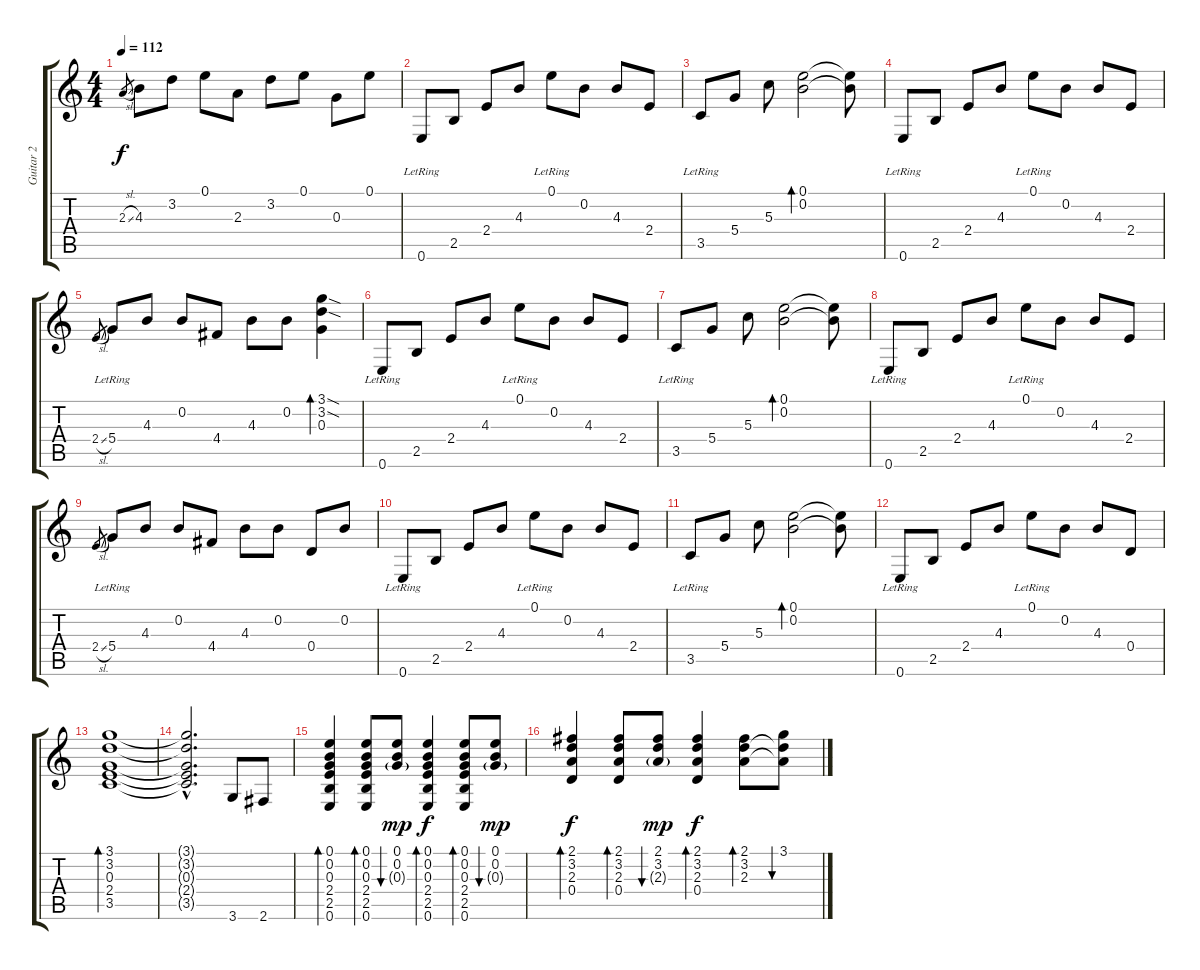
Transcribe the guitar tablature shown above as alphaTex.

\track ("Guitar 2" "Guitar 2") {instrument acousticguitarsteel}
\staff {score tabs}
\tuning (E4 B3 G3 D3 A2 E2) {hide}
\ts (4 4)
\tempo 112
\clef g2
\ks c
2.3{sl}.8{gr dy f} 4.3.8 3.2.8 0.1.8 2.3.8 3.2.8 0.1.8 0.3.8 0.1.8 |
0.6{lr}.8 2.5.8 2.4.8 4.3.8 0.1{lr}.8 0.2.8 4.3.8 2.4.8 |
3.5{lr}.8 5.4.8 5.3.8 (0.1 0.2).2{bd 240} (0.1{t} 0.2{t}).8 |
0.6{lr}.8 2.5.8 2.4.8 4.3.8 0.1{lr}.8 0.2.8 4.3.8 2.4.8 |
2.4{sl}.8{gr} 5.4{lr}.8 4.3.8 0.2.8 4.4.8 4.3.8 0.2.8 (3.1{sod} 3.2{sod} 0.3).4{bd 120} |
0.6{lr}.8 2.5.8 2.4.8 4.3.8 0.1{lr}.8 0.2.8 4.3.8 2.4.8 |
3.5{lr}.8 5.4.8 5.3.8 (0.1 0.2).2{bd 240} (0.1{t} 0.2{t}).8 |
0.6{lr}.8 2.5.8 2.4.8 4.3.8 0.1{lr}.8 0.2.8 4.3.8 2.4.8 |
2.4{sl}.8{gr} 5.4{lr}.8 4.3.8 0.2.8 4.4.8 4.3.8 0.2.8 0.4.8 0.2.8 |
0.6{lr}.8 2.5.8 2.4.8 4.3.8 0.1{lr}.8 0.2.8 4.3.8 2.4.8 |
3.5{lr}.8 5.4.8 5.3.8 (0.1 0.2).2{bd 240} (0.1{t} 0.2{t}).8 |
0.6{lr}.8 2.5.8 2.4.8 4.3.8 0.1{lr}.8 0.2.8 4.3.8 0.4.8 |
(3.1 3.2 0.3 2.4 3.5).1{bd 240} |
(3.1{hac t} 3.2{hac t} 0.3{hac t} 2.4{hac t} 3.5{hac t}).2{d} 3.6.8 2.6.8 |
(0.1 0.2 0.3 2.4 2.5 0.6).4{bd 30} (0.1 0.2 0.3 2.4 2.5 0.6).8{bd 30} (0.1 0.2 0.3{g}).8{bu 30 dy mp} (0.1 0.2 0.3 2.4 2.5 0.6).4{bd 30 dy f} (0.1 0.2 0.3 2.4 2.5 0.6).8{bd 30} (0.1 0.2 0.3{g}).8{bu 30 dy mp} |
(2.1 3.2 2.3 0.4).4{bd 30 dy f} (2.1 3.2 2.3 0.4).8{bd 30} (2.1 3.2 2.3{g}).8{bu 30 dy mp} (2.1 3.2 2.3 0.4).4{bd 30 dy f} (2.1 3.2 2.3).8{bd 30} (3.1 3.2{t} 2.3{t}).8{bu 30}
